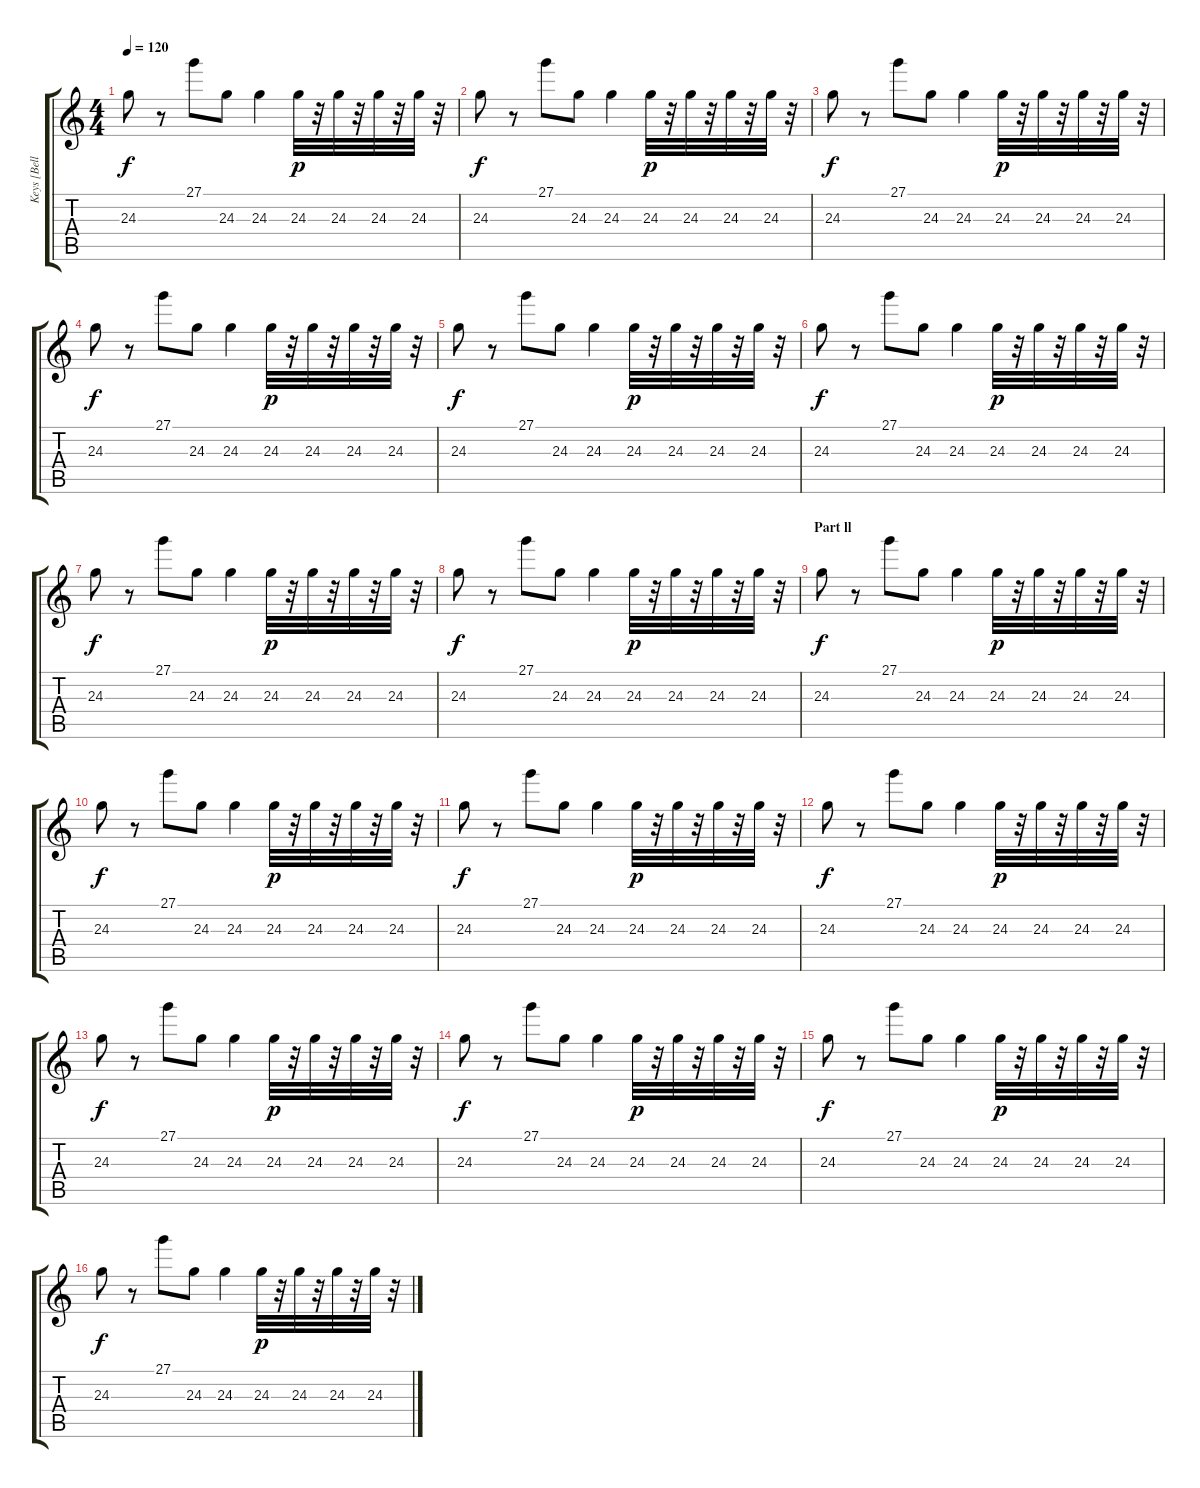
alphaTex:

\track ("Keys [Bells]" "Keys [Bell") {instrument celesta}
\staff {score tabs}
\tuning (E4 B3 G3 D3 A2 E2) {hide}
\ts (4 4)
\tempo 120
\clef g2
\ks c
24.3.8{dy f} r.8 27.1.8 24.3.8 24.3.4 24.3.32{dy p} r.32 24.3.32 r.32 24.3.32 r.32 24.3.32 r.32 |
24.3.8{dy f} r.8 27.1.8 24.3.8 24.3.4 24.3.32{dy p} r.32 24.3.32 r.32 24.3.32 r.32 24.3.32 r.32 |
24.3.8{dy f} r.8 27.1.8 24.3.8 24.3.4 24.3.32{dy p} r.32 24.3.32 r.32 24.3.32 r.32 24.3.32 r.32 |
24.3.8{dy f} r.8 27.1.8 24.3.8 24.3.4 24.3.32{dy p} r.32 24.3.32 r.32 24.3.32 r.32 24.3.32 r.32 |
24.3.8{dy f} r.8 27.1.8 24.3.8 24.3.4 24.3.32{dy p} r.32 24.3.32 r.32 24.3.32 r.32 24.3.32 r.32 |
24.3.8{dy f} r.8 27.1.8 24.3.8 24.3.4 24.3.32{dy p} r.32 24.3.32 r.32 24.3.32 r.32 24.3.32 r.32 |
24.3.8{dy f} r.8 27.1.8 24.3.8 24.3.4 24.3.32{dy p} r.32 24.3.32 r.32 24.3.32 r.32 24.3.32 r.32 |
24.3.8{dy f} r.8 27.1.8 24.3.8 24.3.4 24.3.32{dy p} r.32 24.3.32 r.32 24.3.32 r.32 24.3.32 r.32 |
\section ("" "Part ll")
24.3.8{dy f} r.8 27.1.8 24.3.8 24.3.4 24.3.32{dy p} r.32 24.3.32 r.32 24.3.32 r.32 24.3.32 r.32 |
24.3.8{dy f} r.8 27.1.8 24.3.8 24.3.4 24.3.32{dy p} r.32 24.3.32 r.32 24.3.32 r.32 24.3.32 r.32 |
24.3.8{dy f} r.8 27.1.8 24.3.8 24.3.4 24.3.32{dy p} r.32 24.3.32 r.32 24.3.32 r.32 24.3.32 r.32 |
24.3.8{dy f} r.8 27.1.8 24.3.8 24.3.4 24.3.32{dy p} r.32 24.3.32 r.32 24.3.32 r.32 24.3.32 r.32 |
24.3.8{dy f} r.8 27.1.8 24.3.8 24.3.4 24.3.32{dy p} r.32 24.3.32 r.32 24.3.32 r.32 24.3.32 r.32 |
24.3.8{dy f} r.8 27.1.8 24.3.8 24.3.4 24.3.32{dy p} r.32 24.3.32 r.32 24.3.32 r.32 24.3.32 r.32 |
24.3.8{dy f} r.8 27.1.8 24.3.8 24.3.4 24.3.32{dy p} r.32 24.3.32 r.32 24.3.32 r.32 24.3.32 r.32 |
24.3.8{dy f} r.8 27.1.8 24.3.8 24.3.4 24.3.32{dy p} r.32 24.3.32 r.32 24.3.32 r.32 24.3.32 r.32
